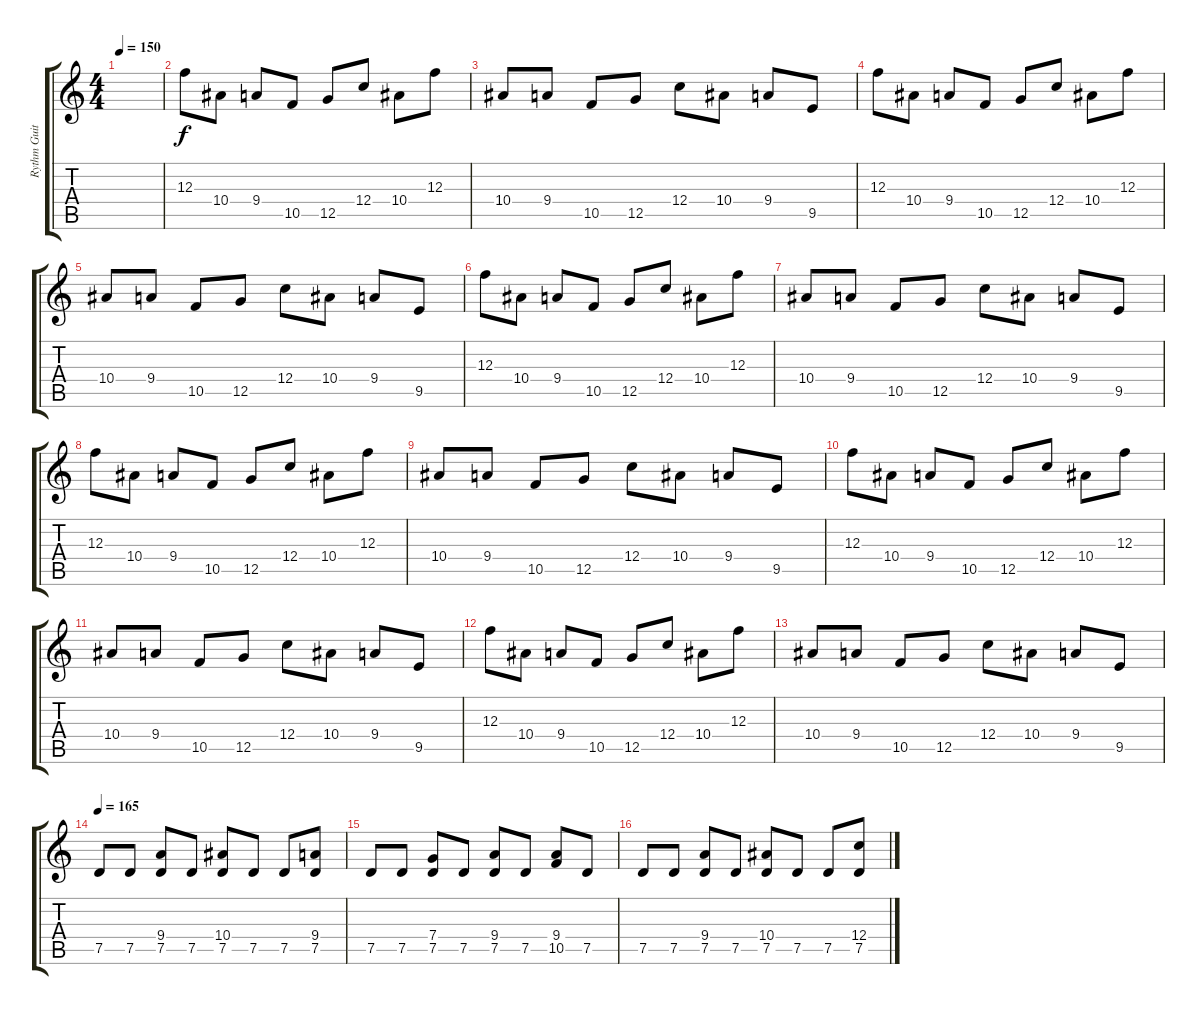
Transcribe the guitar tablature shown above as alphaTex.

\track ("Rythm Guitar" "Rythm Guit") {instrument distortionguitar}
\staff {score tabs}
\tuning (D4 A3 F3 C3 G2 C2) {hide}
\ts (4 4)
\tempo 150
\clef g2
\ks c
|
12.3.8{instrument electricguitarjazz} 10.4.8 9.4.8 10.5.8 12.5.8 12.4.8 10.4.8 12.3.8 |
10.4.8 9.4.8 10.5.8 12.5.8 12.4.8 10.4.8 9.4.8 9.5.8 |
12.3.8 10.4.8 9.4.8 10.5.8 12.5.8 12.4.8 10.4.8 12.3.8 |
10.4.8 9.4.8 10.5.8 12.5.8 12.4.8 10.4.8 9.4.8 9.5.8 |
12.3.8 10.4.8 9.4.8 10.5.8 12.5.8 12.4.8 10.4.8 12.3.8 |
10.4.8 9.4.8 10.5.8 12.5.8 12.4.8 10.4.8 9.4.8 9.5.8 |
12.3.8 10.4.8 9.4.8 10.5.8 12.5.8 12.4.8 10.4.8 12.3.8 |
10.4.8 9.4.8 10.5.8 12.5.8 12.4.8 10.4.8 9.4.8 9.5.8 |
12.3.8 10.4.8 9.4.8 10.5.8 12.5.8 12.4.8 10.4.8 12.3.8 |
10.4.8 9.4.8 10.5.8 12.5.8 12.4.8 10.4.8 9.4.8 9.5.8 |
12.3.8 10.4.8 9.4.8 10.5.8 12.5.8 12.4.8 10.4.8 12.3.8 |
10.4.8 9.4.8 10.5.8 12.5.8 12.4.8 10.4.8 9.4.8 9.5.8 |
\tempo 165
7.5.8{instrument overdrivenguitar} 7.5.8 (9.4 7.5).8 7.5.8 (10.4 7.5).8 7.5.8 7.5.8 (9.4 7.5).8 |
7.5.8 7.5.8 (7.4 7.5).8 7.5.8 (9.4 7.5).8 7.5.8 (9.4 10.5).8 7.5.8 |
7.5.8 7.5.8 (9.4 7.5).8 7.5.8 (10.4 7.5).8 7.5.8 7.5.8 (12.4 7.5).8
